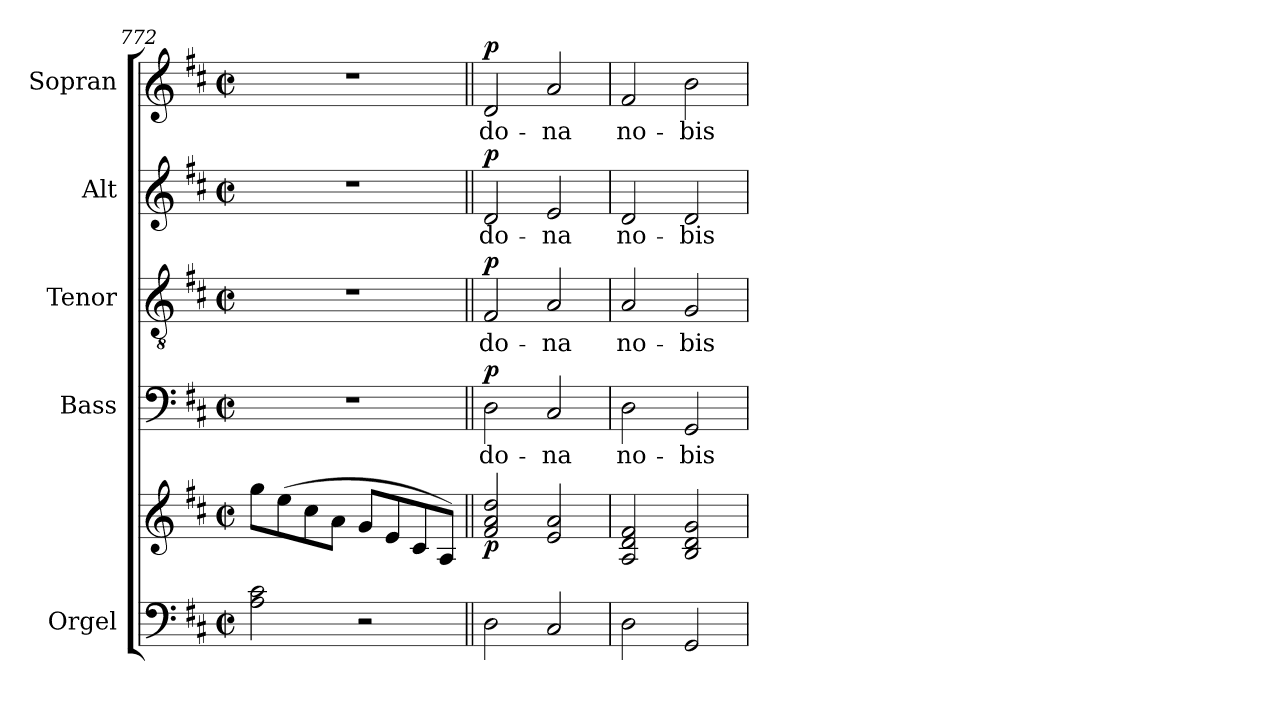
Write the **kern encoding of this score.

**kern	**kern	**dynam	**kern	**text	**dynam	**kern	**text	**dynam	**kern	**text	**dynam	**kern	**text	**dynam
*part5	*part5	*part5	*part4	*part4	*part4	*part3	*part3	*part3	*part2	*part2	*part2	*part1	*part1	*part1
*staff6	*staff5	*staff5/6	*staff4	*staff4	*staff4	*staff3	*staff3	*staff3	*staff2	*staff2	*staff2	*staff1	*staff1	*staff1
*I"Orgel	*	*	*I"Bass	*	*	*I"Tenor	*	*	*I"Alt	*	*	*I"Sopran	*	*
*I'Org.	*	*	*I'B.	*	*	*I'T.	*	*	*I'A.	*	*	*I'S.	*	*
*clefF4	*clefG2	*	*clefF4	*	*	*clefGv2	*	*	*clefG2	*	*	*clefG2	*	*
*k[f#c#]	*k[f#c#]	*	*k[f#c#]	*	*	*k[f#c#]	*	*	*k[f#c#]	*	*	*k[f#c#]	*	*
*D:	*D:	*	*D:	*	*	*D:	*	*	*D:	*	*	*D:	*	*
*M2/2	*M2/2	*	*M2/2	*	*	*M2/2	*	*	*M2/2	*	*	*M2/2	*	*
*met(c|)	*met(c|)	*	*met(c|)	*	*	*met(c|)	*	*	*met(c|)	*	*	*met(c|)	*	*
=772	=772	=772	=772	=772	=772	=772	=772	=772	=772	=772	=772	=772	=772	=772
2A\ 2c#\	8gg\L	.	1r	.	.	1r	.	.	1r	.	.	1r	.	.
.	(>8ee\	.	.	.	.	.	.	.	.	.	.	.	.	.
.	8cc#\	.	.	.	.	.	.	.	.	.	.	.	.	.
.	8a\J	.	.	.	.	.	.	.	.	.	.	.	.	.
2r	8g/L	.	.	.	.	.	.	.	.	.	.	.	.	.
.	8e/	.	.	.	.	.	.	.	.	.	.	.	.	.
.	8c#/	.	.	.	.	.	.	.	.	.	.	.	.	.
.	8A/J)	.	.	.	.	.	.	.	.	.	.	.	.	.
=773||	=773||	=773||	=773||	=773||	=773||	=773||	=773||	=773||	=773||	=773||	=773||	=773||	=773||	=773||
!	!	!LO:DY:b	!	!LO:LY:b	!LO:DY:a	!	!LO:LY:b	!LO:DY:a	!	!LO:LY:b	!LO:DY:a	!	!LO:LY:b	!LO:DY:a
2D\	2f#/ 2a/ 2dd/	p	2D\	do-	p	2F#/	do-	p	2d/	do-	p	2d/	do-	p
!	!	!	!	!LO:LY:b	!	!	!LO:LY:b	!	!	!LO:LY:b	!	!	!LO:LY:b	!
2C#/	2e/ 2a/	.	2C#/	-na	.	2A/	-na	.	2e/	-na	.	2a/	-na	.
=774	=774	=774	=774	=774	=774	=774	=774	=774	=774	=774	=774	=774	=774	=774
!	!	!	!	!LO:LY:b	!	!	!LO:LY:b	!	!	!LO:LY:b	!	!	!LO:LY:b	!
2D\	2A/ 2d/ 2f#/	.	2D\	no-	.	2A/	no-	.	2d/	no-	.	2f#/	no-	.
!	!	!	!	!LO:LY:b	!	!	!LO:LY:b	!	!	!LO:LY:b	!	!	!LO:LY:b	!
2GG/	2B/ 2d/ 2g/	.	2GG/	-bis	.	2G/	-bis	.	2d/	-bis	.	2b\	-bis	.
=	=	=	=	=	=	=	=	=	=	=	=	=	=	=
*-	*-	*-	*-	*-	*-	*-	*-	*-	*-	*-	*-	*-	*-	*-
